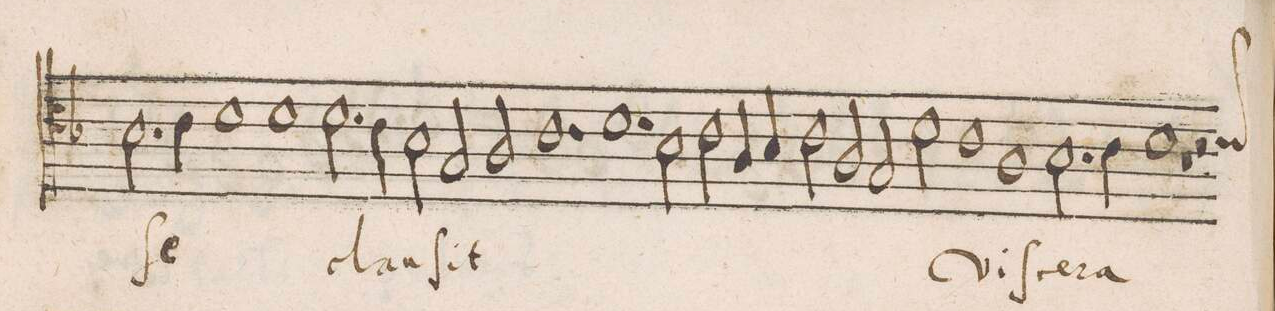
**kern	**text
*I"ALTVS	*
*clefC4	*
*k[b-]	*
*met(C|)	*
*M2/1	*
=96-	=96-
2.B-\	ſe
4c\	.
1d	.
=97-	=97-
1d	.
2.d\	clau-
4c\	.
=98-	=98-
2B-/	.
2G/	-ſit
2A/	.
1.c\	.
=99-	=99-
1.d	.
=100-	=100-
2B-\	.
2c\	.
4A/	.
4B-/	.
=101-	=101-
2c\	.
2A/	.
2G/	.
2d\	.
=102-	=102-
1c	.
1A	.
=103-	=103-
2.B-\	vi-
4c\	-ſce-
1d	-ra
=104-	=104-
1r	.
*custos:d	*
2rd	.
*-	*-
